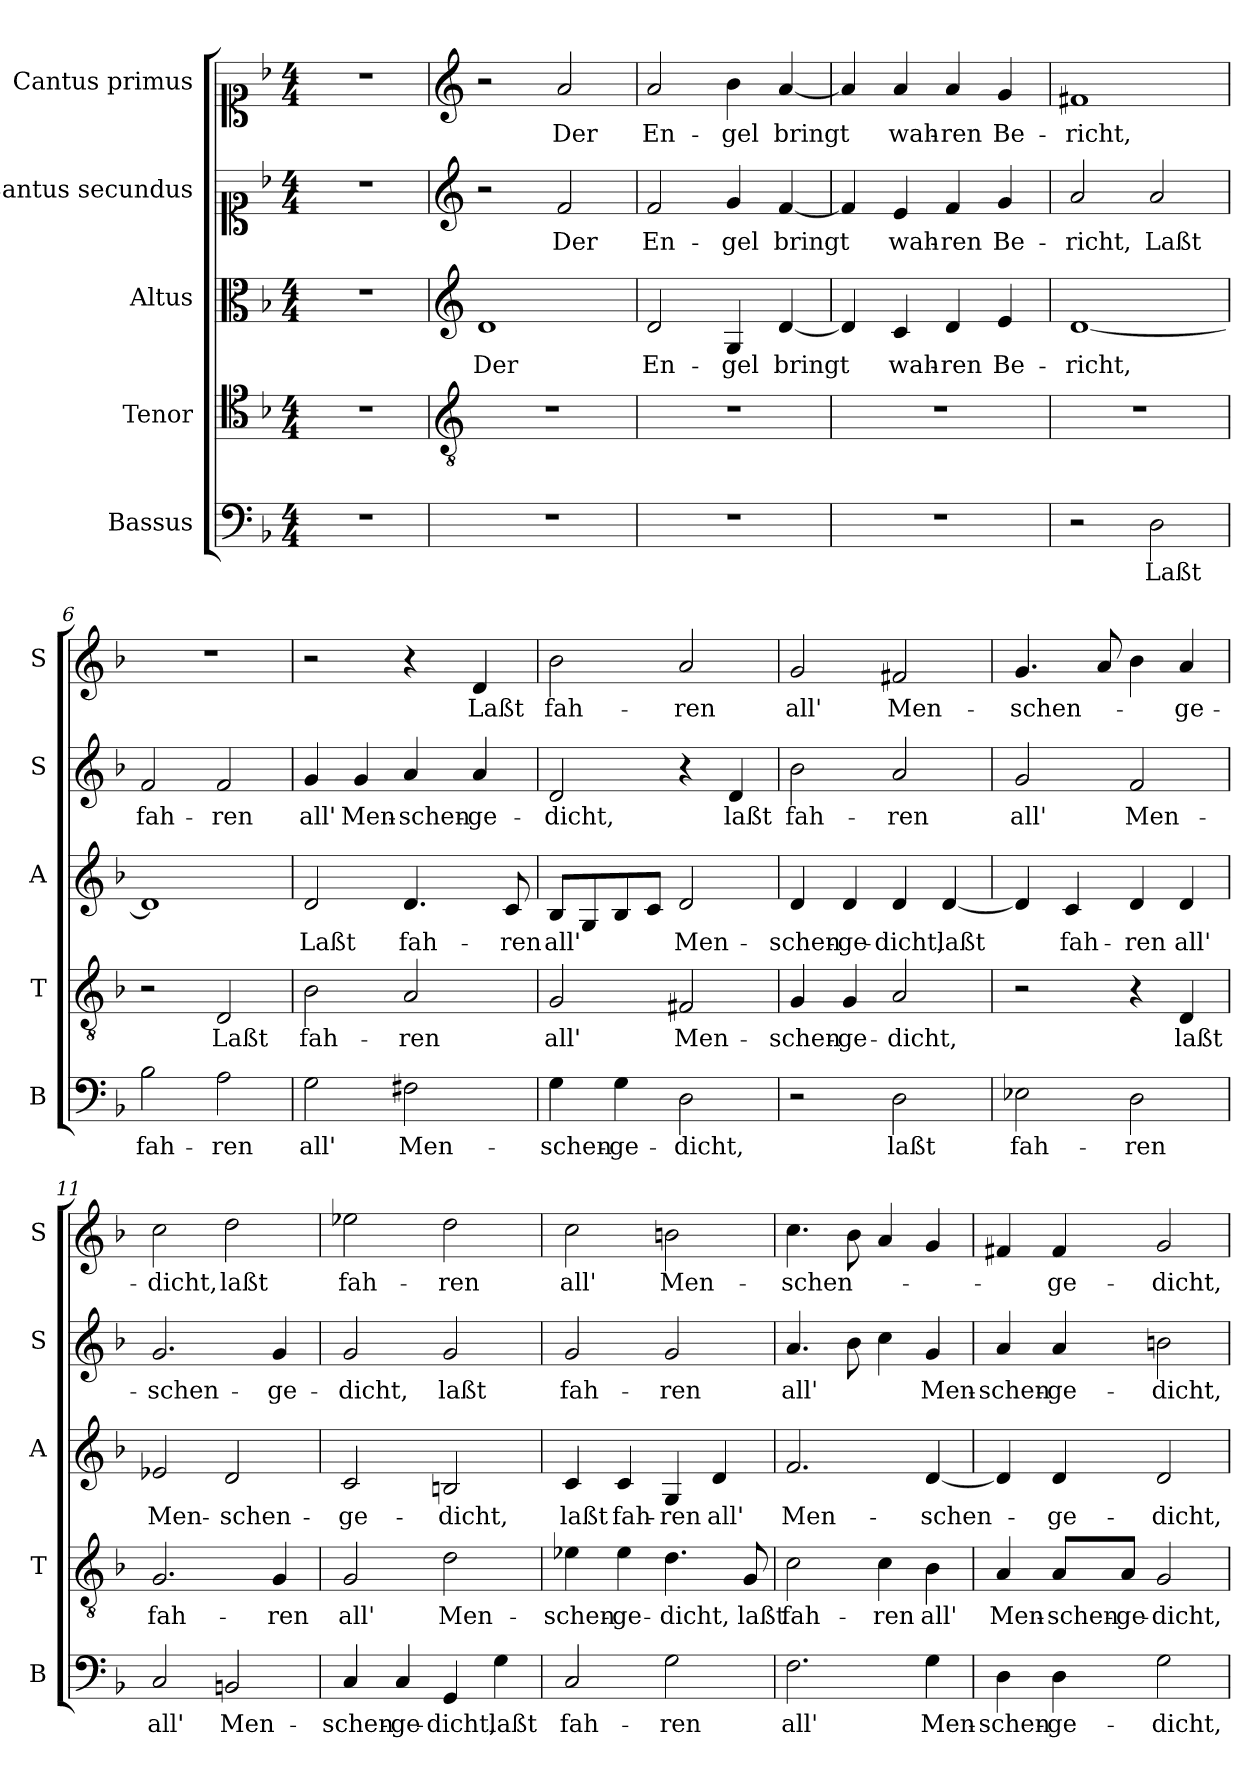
**kern	**text	**kern	**text	**kern	**text	**kern	**text	**kern	**text
*part5	*part5	*part4	*part4	*part3	*part3	*part2	*part2	*part1	*part1
*staff5	*staff5	*staff4	*staff4	*staff3	*staff3	*staff2	*staff2	*staff1	*staff1
*I"Bassus	*	*I"Tenor	*	*I"Altus	*	*I"Cantus secundus	*	*I"Cantus primus	*
*I'B	*	*I'T	*	*I'A	*	*I'S	*	*I'S	*
*clefF4	*	*clefC4	*	*clefC3	*	*clefC1	*	*clefC1	*
*k[b-]	*	*k[b-]	*	*k[b-]	*	*k[b-]	*	*k[b-]	*
*F:	*	*F:	*	*F:	*	*F:	*	*F:	*
*M4/4	*	*M4/4	*	*M4/4	*	*M4/4	*	*M4/4	*
=1	=1	=1	=1	=1	=1	=1	=1	=1	=1
1r	.	1r	.	1r	.	1r	.	1r	.
=2	=2	=2	=2	=2	=2	=2	=2	=2	=2
*	*	*clefGv2	*	*clefG2	*	*clefG2	*	*clefG2	*
!	!	!	!	!	!LO:LY:b	!	!	!	!
1r	.	1r	.	1d	Der	2r	.	2r	.
!	!	!	!	!	!	!	!LO:LY:b	!	!LO:LY:b
.	.	.	.	.	.	2f/	Der	2a/	Der
=3	=3	=3	=3	=3	=3	=3	=3	=3	=3
!	!	!	!	!	!LO:LY:b	!	!LO:LY:b	!	!LO:LY:b
1r	.	1r	.	2d/	En-	2f/	En-	2a/	En-
!	!	!	!	!	!LO:LY:b	!	!LO:LY:b	!	!LO:LY:b
.	.	.	.	4G/	-gel	4g/	-gel	4b-\	-gel
!	!	!	!	!	!LO:LY:b	!	!LO:LY:b	!	!LO:LY:b
.	.	.	.	[4d/	bringt	[4f/	bringt	[4a/	bringt
=4	=4	=4	=4	=4	=4	=4	=4	=4	=4
1r	.	1r	.	4d/]	.	4f/]	.	4a/]	.
!	!	!	!	!	!LO:LY:b	!	!LO:LY:b	!	!LO:LY:b
.	.	.	.	4c/	wah-	4e/	wah-	4a/	wah-
!	!	!	!	!	!LO:LY:b	!	!LO:LY:b	!	!LO:LY:b
.	.	.	.	4d/	-ren	4f/	-ren	4a/	-ren
!	!	!	!	!	!LO:LY:b	!	!LO:LY:b	!	!LO:LY:b
.	.	.	.	4e/	Be-	4g/	Be-	4g/	Be-
=5	=5	=5	=5	=5	=5	=5	=5	=5	=5
!	!	!	!	!	!LO:LY:b	!	!LO:LY:b	!	!LO:LY:b
2r	.	1r	.	[1d	-richt,	2a/	-richt,	1f#X	-richt,
!	!LO:LY:b	!	!	!	!	!	!LO:LY:b	!	!
2D\	Laßt	.	.	.	.	2a/	Laßt	.	.
!!LO:LB:g=z
=6	=6	=6	=6	=6	=6	=6	=6	=6	=6
!	!LO:LY:b	!	!	!	!	!	!LO:LY:b	!	!
2B-\	fah-	2r	.	1d]	.	2f/	fah-	1r	.
!	!LO:LY:b	!	!LO:LY:b	!	!	!	!LO:LY:b	!	!
2A\	-ren	2D/	Laßt	.	.	2f/	-ren	.	.
=7	=7	=7	=7	=7	=7	=7	=7	=7	=7
!	!LO:LY:b	!	!LO:LY:b	!	!LO:LY:b	!	!LO:LY:b	!	!
2G\	all'	2B-\	fah-	2d/	Laßt	4g/	all'	2r	.
!	!	!	!	!	!	!	!LO:LY:b	!	!
.	.	.	.	.	.	4g/	Men-	.	.
!	!LO:LY:b	!	!LO:LY:b	!	!LO:LY:b	!	!LO:LY:b	!	!
2F#X\	Men-	2A/	-ren	4.d/	fah-	4a/	-schen-	4r	.
!	!	!	!	!	!	!	!LO:LY:b	!	!LO:LY:b
.	.	.	.	.	.	4a/	-ge-	4d/	Laßt
!	!	!	!	!	!LO:LY:b	!	!	!	!
.	.	.	.	8c/	-ren	.	.	.	.
=8	=8	=8	=8	=8	=8	=8	=8	=8	=8
!	!LO:LY:b	!	!LO:LY:b	!	!LO:LY:b	!	!LO:LY:b	!	!LO:LY:b
4G\	-schen-	2G/	all'	8B-/L	all'	2d/	-dicht,	2b-\	fah-
.	.	.	.	8G/	.	.	.	.	.
!	!LO:LY:b	!	!	!	!	!	!	!	!
4G\	-ge-	.	.	8B-/	.	.	.	.	.
.	.	.	.	8c/J	.	.	.	.	.
!	!LO:LY:b	!	!LO:LY:b	!	!LO:LY:b	!	!	!	!LO:LY:b
2D\	-dicht,	2F#X/	Men-	2d/	Men-	4r	.	2a/	-ren
!	!	!	!	!	!	!	!LO:LY:b	!	!
.	.	.	.	.	.	4d/	laßt	.	.
=9	=9	=9	=9	=9	=9	=9	=9	=9	=9
!	!	!	!LO:LY:b	!	!LO:LY:b	!	!LO:LY:b	!	!LO:LY:b
2r	.	4G/	-schen-	4d/	-schen-	2b-\	fah-	2g/	all'
!	!	!	!LO:LY:b	!	!LO:LY:b	!	!	!	!
.	.	4G/	-ge-	4d/	-ge-	.	.	.	.
!	!LO:LY:b	!	!LO:LY:b	!	!LO:LY:b	!	!LO:LY:b	!	!LO:LY:b
2D\	laßt	2A/	-dicht,	4d/	-dicht,	2a/	-ren	2f#X/	Men-
!	!	!	!	!	!LO:LY:b	!	!	!	!
.	.	.	.	[4d/	laßt	.	.	.	.
=10	=10	=10	=10	=10	=10	=10	=10	=10	=10
!	!LO:LY:b	!	!	!	!	!	!LO:LY:b	!	!LO:LY:b
2E-X\	fah-	2r	.	4d/]	.	2g/	all'	4.g/	-schen-
!	!	!	!	!	!LO:LY:b	!	!	!	!
.	.	.	.	4c/	fah-	.	.	.	.
.	.	.	.	.	.	.	.	8a/	.
!	!LO:LY:b	!	!	!	!LO:LY:b	!	!LO:LY:b	!	!
2D\	-ren	4r	.	4d/	-ren	2f/	Men-	4b-\	.
!	!	!	!LO:LY:b	!	!LO:LY:b	!	!	!	!LO:LY:b
.	.	4D/	laßt	4d/	all'	.	.	4a/	-ge-
!!LO:PB:g=z
=11	=11	=11	=11	=11	=11	=11	=11	=11	=11
!	!LO:LY:b	!	!LO:LY:b	!	!LO:LY:b	!	!LO:LY:b	!	!LO:LY:b
2C/	all'	2.G/	fah-	2e-X/	Men-	2.g/	-schen-	2cc\	-dicht,
!	!LO:LY:b	!	!	!	!LO:LY:b	!	!	!	!LO:LY:b
2BBn/	Men-	.	.	2d/	-schen-	.	.	2dd\	laßt
!	!	!	!LO:LY:b	!	!	!	!LO:LY:b	!	!
.	.	4G/	-ren	.	.	4g/	-ge-	.	.
=12	=12	=12	=12	=12	=12	=12	=12	=12	=12
!	!LO:LY:b	!	!LO:LY:b	!	!LO:LY:b	!	!LO:LY:b	!	!LO:LY:b
4C/	-schen-	2G/	all'	2c/	-ge-	2g/	-dicht,	2ee-X\	fah-
!	!LO:LY:b	!	!	!	!	!	!	!	!
4C/	-ge-	.	.	.	.	.	.	.	.
!	!LO:LY:b	!	!LO:LY:b	!	!LO:LY:b	!	!LO:LY:b	!	!LO:LY:b
4GG/	-dicht,	2d\	Men-	2Bn/	-dicht,	2g/	laßt	2dd\	-ren
!	!LO:LY:b	!	!	!	!	!	!	!	!
4G\	laßt	.	.	.	.	.	.	.	.
=13	=13	=13	=13	=13	=13	=13	=13	=13	=13
!	!LO:LY:b	!	!LO:LY:b	!	!LO:LY:b	!	!LO:LY:b	!	!LO:LY:b
2C/	fah-	4e-X\	-schen-	4c/	laßt	2g/	fah-	2cc\	all'
!	!	!	!LO:LY:b	!	!LO:LY:b	!	!	!	!
.	.	4e-\	-ge-	4c/	fah-	.	.	.	.
!	!LO:LY:b	!	!LO:LY:b	!	!LO:LY:b	!	!LO:LY:b	!	!LO:LY:b
2G\	-ren	4.d\	-dicht,	4G/	-ren	2g/	-ren	2bn\	Men-
!	!	!	!	!	!LO:LY:b	!	!	!	!
.	.	.	.	4d/	all'	.	.	.	.
!	!	!	!LO:LY:b	!	!	!	!	!	!
.	.	8G/	laßt	.	.	.	.	.	.
=14	=14	=14	=14	=14	=14	=14	=14	=14	=14
!	!LO:LY:b	!	!LO:LY:b	!	!LO:LY:b	!	!LO:LY:b	!	!LO:LY:b
2.F\	all'	2c\	fah-	2.f/	Men-	4.a/	all'	4.cc\	-schen-
.	.	.	.	.	.	8b-\	.	8b-\	.
!	!	!	!LO:LY:b	!	!	!	!	!	!
.	.	4c\	-ren	.	.	4cc\	.	4a/	.
!	!LO:LY:b	!	!LO:LY:b	!	!LO:LY:b	!	!LO:LY:b	!	!
4G\	Men-	4B-\	all'	[4d/	-schen-	4g/	Men-	4g/	.
!!LO:LB:g=z
=15	=15	=15	=15	=15	=15	=15	=15	=15	=15
!	!LO:LY:b	!	!LO:LY:b	!	!	!	!LO:LY:b	!	!
4D\	-schen-	4A/	Men-	4d/]	.	4a/	-schen-	4f#X/	.
!	!LO:LY:b	!	!LO:LY:b	!	!LO:LY:b	!	!LO:LY:b	!	!LO:LY:b
4D\	-ge-	8A/L	-schen-	4d/	-ge-	4a/	-ge-	4f#/	-ge-
!	!	!	!LO:LY:b	!	!	!	!	!	!
.	.	8A/J	-ge-	.	.	.	.	.	.
!	!LO:LY:b	!	!LO:LY:b	!	!LO:LY:b	!	!LO:LY:b	!	!LO:LY:b
2G\	-dicht,	2G/	-dicht,	2d/	-dicht,	2bn\	-dicht,	2g/	-dicht,
=	=	=	=	=	=	=	=	=	=
*-	*-	*-	*-	*-	*-	*-	*-	*-	*-
